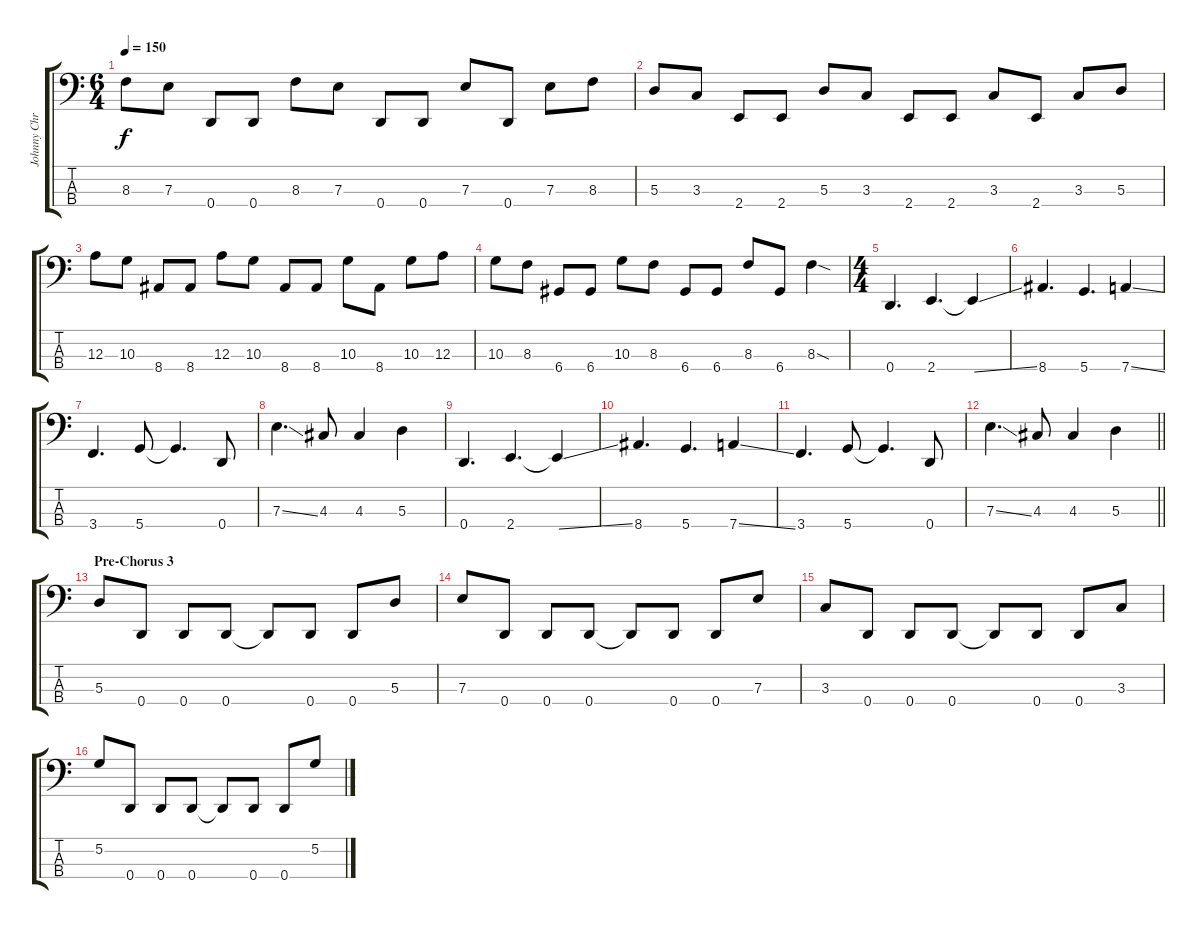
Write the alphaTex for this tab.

\track ("Johnny Christ | Bass" "Johnny Chr") {instrument electricbassfinger}
\staff {score tabs}
\tuning (G2 D2 A1 D1) {hide}
\ts (6 4)
\tempo 150
\clef f4
\ks c
8.3.8{dy f} 7.3.8 0.4.8 0.4.8 8.3.8 7.3.8 0.4.8 0.4.8 7.3.8 0.4.8 7.3.8 8.3.8 |
5.3.8 3.3.8 2.4.8 2.4.8 5.3.8 3.3.8 2.4.8 2.4.8 3.3.8 2.4.8 3.3.8 5.3.8 |
12.3.8 10.3.8 8.4.8 8.4.8 12.3.8 10.3.8 8.4.8 8.4.8 10.3.8 8.4.8 10.3.8 12.3.8 |
10.3.8 8.3.8 6.4.8 6.4.8 10.3.8 8.3.8 6.4.8 6.4.8 8.3.8 6.4.8 8.3{sod}.4 |
\ts (4 4)
0.4.4{d} 2.4.4{d} 2.4{ss t}.4 |
8.4.4{d} 5.4.4{d} 7.4{ss}.4 |
3.4.4{d} 5.4.8 5.4{t}.4{d} 0.4.8 |
7.3{ss}.4{d} 4.3.8 4.3.4 5.3.4 |
0.4.4{d} 2.4.4{d} 2.4{ss t}.4 |
8.4.4{d} 5.4.4{d} 7.4{ss}.4 |
3.4.4{d} 5.4.8 5.4{t}.4{d} 0.4.8 |
\barLineRight lightlight
7.3{ss}.4{d} 4.3.8 4.3.4 5.3.4 |
\section ("" "Pre-Chorus 3")
5.3.8 0.4.8 0.4.8 0.4.8 0.4{t}.8 0.4.8 0.4.8 5.3.8 |
7.3.8 0.4.8 0.4.8 0.4.8 0.4{t}.8 0.4.8 0.4.8 7.3.8 |
3.3.8 0.4.8 0.4.8 0.4.8 0.4{t}.8 0.4.8 0.4.8 3.3.8 |
5.2.8 0.4.8 0.4.8 0.4.8 0.4{t}.8 0.4.8 0.4.8 5.2.8
